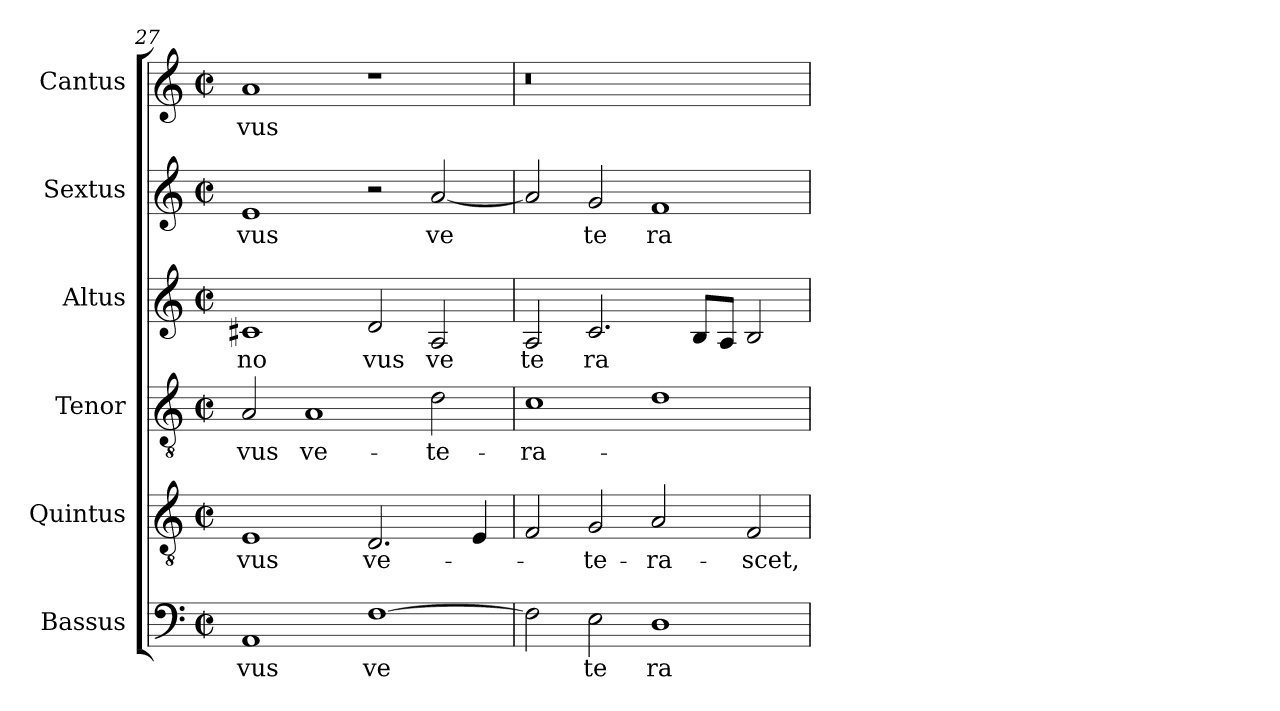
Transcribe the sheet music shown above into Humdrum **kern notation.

**kern	**text	**kern	**text	**kern	**text	**kern	**text	**kern	**text	**kern	**text
*part6	*part6	*part5	*part5	*part4	*part4	*part3	*part3	*part2	*part2	*part1	*part1
*staff6	*staff6	*staff5	*staff5	*staff4	*staff4	*staff3	*staff3	*staff2	*staff2	*staff1	*staff1
*I"Bassus	*	*I"Quintus	*	*I"Tenor	*	*I"Altus	*	*I"Sextus	*	*I"Cantus	*
*clefF4	*	*clefGv2	*	*clefGv2	*	*clefG2	*	*clefG2	*	*clefG2	*
*M2/2	*	*M2/2	*	*M2/2	*	*M2/2	*	*M2/2	*	*M2/2	*
*met(c|)	*	*met(c|)	*	*met(c|)	*	*met(c|)	*	*met(c|)	*	*met(c|)	*
=27	=27	=27	=27	=27	=27	=27	=27	=27	=27	=27	=27
!	!LO:LY:b:cj	!	!LO:LY:b:cj	!	!LO:LY:b:cj	!	!LO:LY:b:cj	!	!LO:LY:b:cj	!	!LO:LY:b:cj
1AA	vus	1E	-vus	2A/	-vus	1c#X	no	1e	vus	1a	-vus
!	!	!	!	!	!LO:LY:b:cj	!	!	!	!	!	!
.	.	.	.	1A	ve-	.	.	.	.	.	.
!	!LO:LY:b:cj	!	!LO:LY:b:cj	!	!	!	!LO:LY:b:cj	!	!	!	!
[>1F	ve	2.D/	ve-	.	.	2d/	vus	2r	.	1r	.
!	!	!	!	!	!LO:LY:b:cj	!	!LO:LY:b:cj	!	!LO:LY:b:cj	!	!
.	.	.	.	2d\	-te-	2A/	ve	[<2a/	ve	.	.
.	.	4E/	.	.	.	.	.	.	.	.	.
=28	=28	=28	=28	=28	=28	=28	=28	=28	=28	=28	=28
!	!	!	!	!	!LO:LY:b:cj	!	!LO:LY:b:cj	!	!	!	!
2F\]	.	2F/	.	1c	-ra-	2A/	te	2a/]	.	0r	.
!	!LO:LY:b:cj	!	!LO:LY:b:cj	!	!	!	!LO:LY:b:cj	!	!LO:LY:b:cj	!	!
2E\	te	2G/	-te-	.	.	2.c/	ra	2g/	te	.	.
!	!LO:LY:b:cj	!	!LO:LY:b:cj	!	!	!	!	!	!LO:LY:b:cj	!	!
1D	ra	2A/	-ra-	1d	.	.	.	1f	ra	.	.
.	.	.	.	.	.	8B/L	.	.	.	.	.
.	.	.	.	.	.	8A/J	.	.	.	.	.
!	!	!	!LO:LY:b:cj	!	!	!	!	!	!	!	!
.	.	2F/	-scet,	.	.	2B/	.	.	.	.	.
=	=	=	=	=	=	=	=	=	=	=	=
*-	*-	*-	*-	*-	*-	*-	*-	*-	*-	*-	*-
